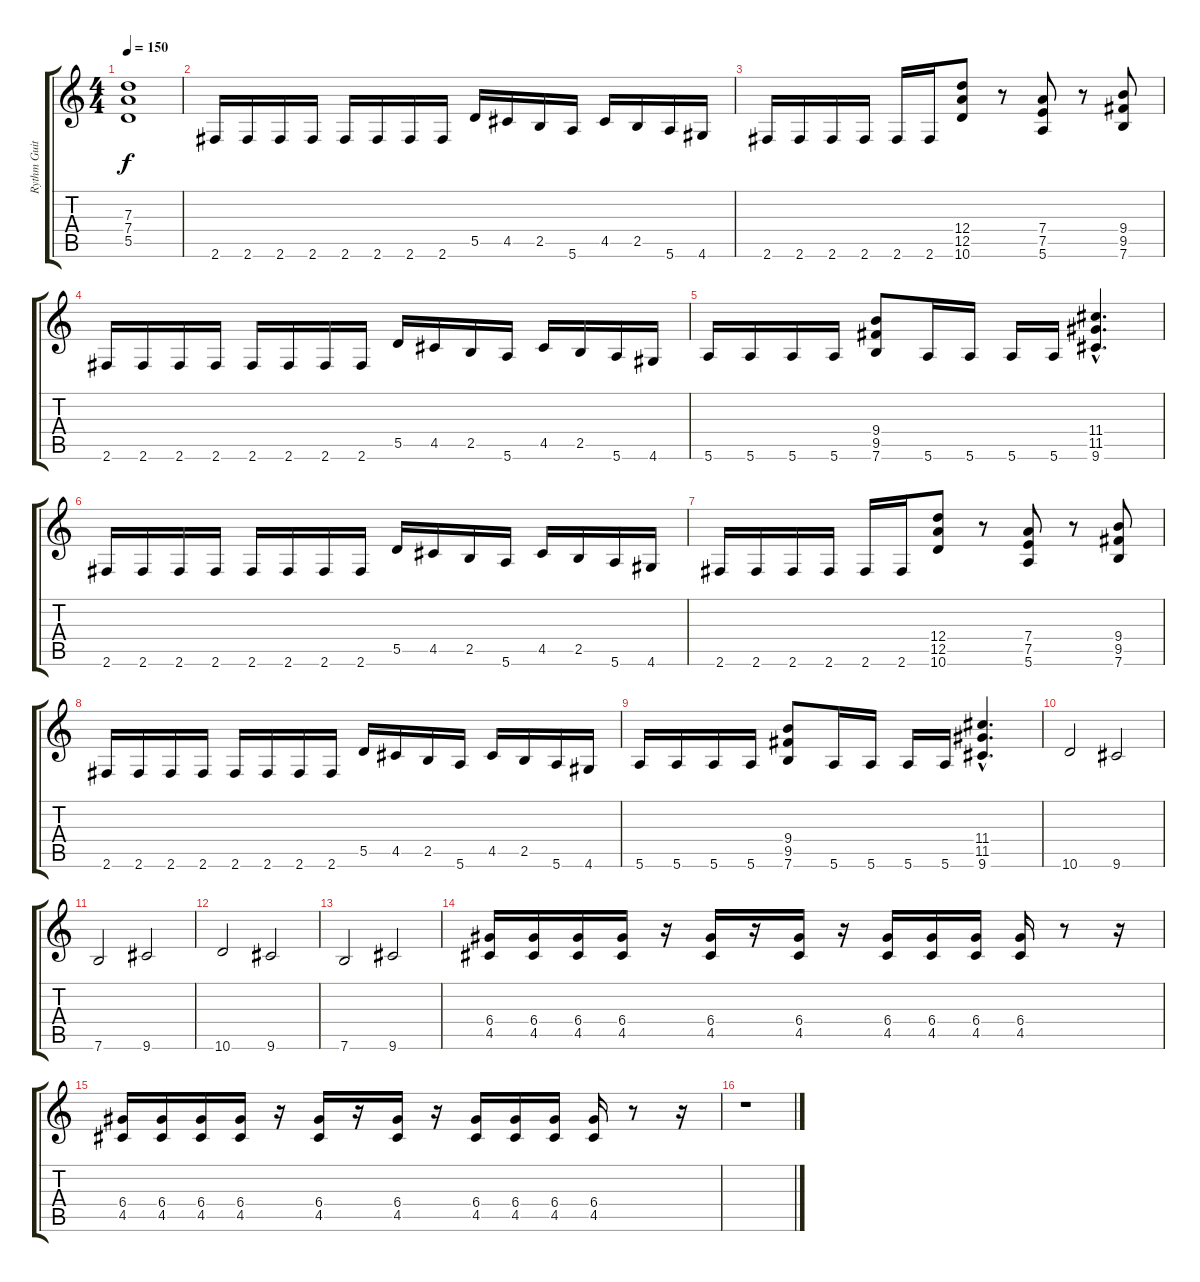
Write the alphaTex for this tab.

\track ("Rythm Guitar" "Rythm Guit") {instrument distortionguitar}
\staff {score tabs}
\tuning (E4 B3 G3 D3 A2 E2) {hide}
\ts (4 4)
\tempo 150
\clef g2
\ks c
(7.3{t} 7.4{t} 5.5{t}).1{dy f} |
2.6.16 2.6.16 2.6.16 2.6.16 2.6.16 2.6.16 2.6.16 2.6.16 5.5.16 4.5.16 2.5.16 5.6.16 4.5.16 2.5.16 5.6.16 4.6.16 |
2.6.16 2.6.16 2.6.16 2.6.16 2.6.16 2.6.16 (12.4 12.5 10.6).8 r.8 (7.4 7.5 5.6).8 r.8 (9.4 9.5 7.6).8 |
2.6.16 2.6.16 2.6.16 2.6.16 2.6.16 2.6.16 2.6.16 2.6.16 5.5.16 4.5.16 2.5.16 5.6.16 4.5.16 2.5.16 5.6.16 4.6.16 |
5.6.16 5.6.16 5.6.16 5.6.16 (9.4 9.5 7.6).8 5.6.16 5.6.16 5.6.16 5.6.16 (11.4{hac} 11.5{hac} 9.6{hac}).4{d} |
2.6.16 2.6.16 2.6.16 2.6.16 2.6.16 2.6.16 2.6.16 2.6.16 5.5.16 4.5.16 2.5.16 5.6.16 4.5.16 2.5.16 5.6.16 4.6.16 |
2.6.16 2.6.16 2.6.16 2.6.16 2.6.16 2.6.16 (12.4 12.5 10.6).8 r.8 (7.4 7.5 5.6).8 r.8 (9.4 9.5 7.6).8 |
2.6.16 2.6.16 2.6.16 2.6.16 2.6.16 2.6.16 2.6.16 2.6.16 5.5.16 4.5.16 2.5.16 5.6.16 4.5.16 2.5.16 5.6.16 4.6.16 |
5.6.16 5.6.16 5.6.16 5.6.16 (9.4 9.5 7.6).8 5.6.16 5.6.16 5.6.16 5.6.16 (11.4{hac} 11.5{hac} 9.6{hac}).4{d} |
10.6.2 9.6.2 |
7.6.2 9.6.2 |
10.6.2 9.6.2 |
7.6.2 9.6.2 |
(6.4 4.5).16 (6.4 4.5).16 (6.4 4.5).16 (6.4 4.5).16 r.16 (6.4 4.5).16 r.16 (6.4 4.5).16 r.16 (6.4 4.5).16 (6.4 4.5).16 (6.4 4.5).16 (6.4 4.5).16 r.8 r.16 |
(6.4 4.5).16 (6.4 4.5).16 (6.4 4.5).16 (6.4 4.5).16 r.16 (6.4 4.5).16 r.16 (6.4 4.5).16 r.16 (6.4 4.5).16 (6.4 4.5).16 (6.4 4.5).16 (6.4 4.5).16 r.8 r.16 |
r.1
